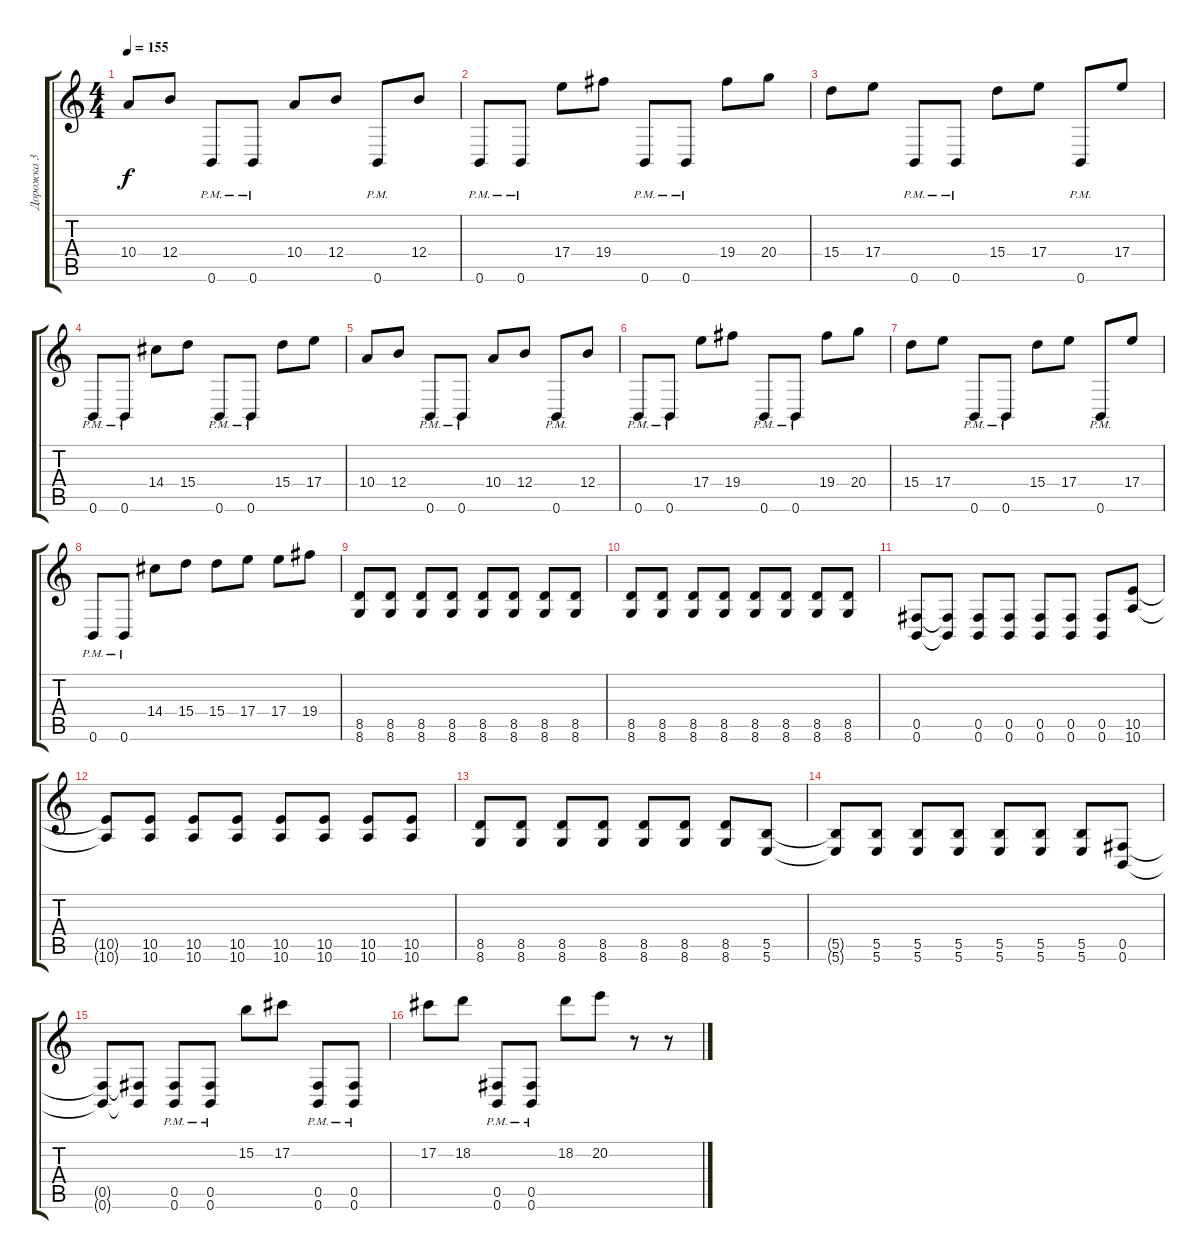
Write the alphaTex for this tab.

\track ("Дорожка 3" "Дорожка 3") {instrument distortionguitar}
\staff {score tabs}
\tuning (Db4 Ab3 E3 B2 Gb2 B1) {hide}
\ts (4 4)
\tempo 155
\clef g2
\ks c
10.4.8{dy f} 12.4.8 0.6{pm}.8 0.6{pm}.8 10.4.8 12.4.8 0.6{pm}.8 12.4.8 |
0.6{pm}.8 0.6{pm}.8 17.4.8 19.4.8 0.6{pm}.8 0.6{pm}.8 19.4.8 20.4.8 |
15.4.8 17.4.8 0.6{pm}.8 0.6{pm}.8 15.4.8 17.4.8 0.6{pm}.8 17.4.8 |
0.6{pm}.8 0.6{pm}.8 14.4.8 15.4.8 0.6{pm}.8 0.6{pm}.8 15.4.8 17.4.8 |
10.4.8 12.4.8 0.6{pm}.8 0.6{pm}.8 10.4.8 12.4.8 0.6{pm}.8 12.4.8 |
0.6{pm}.8 0.6{pm}.8 17.4.8 19.4.8 0.6{pm}.8 0.6{pm}.8 19.4.8 20.4.8 |
15.4.8 17.4.8 0.6{pm}.8 0.6{pm}.8 15.4.8 17.4.8 0.6{pm}.8 17.4.8 |
0.6{pm}.8 0.6{pm}.8 14.4.8 15.4.8 15.4.8 17.4.8 17.4.8 19.4.8 |
(8.5 8.6).8 (8.5 8.6).8 (8.5 8.6).8 (8.5 8.6).8 (8.5 8.6).8 (8.5 8.6).8 (8.5 8.6).8 (8.5 8.6).8 |
(8.5 8.6).8 (8.5 8.6).8 (8.5 8.6).8 (8.5 8.6).8 (8.5 8.6).8 (8.5 8.6).8 (8.5 8.6).8 (8.5 8.6).8 |
(0.5 0.6).8 (0.5{t} 0.6{t}).8 (0.5 0.6).8 (0.5 0.6).8 (0.5 0.6).8 (0.5 0.6).8 (0.5 0.6).8 (10.5 10.6).8 |
(10.5{t} 10.6{t}).8 (10.5 10.6).8 (10.5 10.6).8 (10.5 10.6).8 (10.5 10.6).8 (10.5 10.6).8 (10.5 10.6).8 (10.5 10.6).8 |
(8.5 8.6).8 (8.5 8.6).8 (8.5 8.6).8 (8.5 8.6).8 (8.5 8.6).8 (8.5 8.6).8 (8.5 8.6).8 (5.5 5.6).8 |
(5.5{t} 5.6{t}).8 (5.5 5.6).8 (5.5 5.6).8 (5.5 5.6).8 (5.5 5.6).8 (5.5 5.6).8 (5.5 5.6).8 (0.5 0.6).8 |
(0.5{t} 0.6{t}).8 (0.5{t} 0.6{t}).8 (0.5{pm} 0.6{pm}).8 (0.5{pm} 0.6{pm}).8 15.2.8 17.2.8 (0.5{pm} 0.6{pm}).8 (0.5{pm} 0.6{pm}).8 |
17.2.8 18.2.8 (0.5{pm} 0.6{pm}).8 (0.5{pm} 0.6{pm}).8 18.2.8 20.2.8 r.8 r.8
